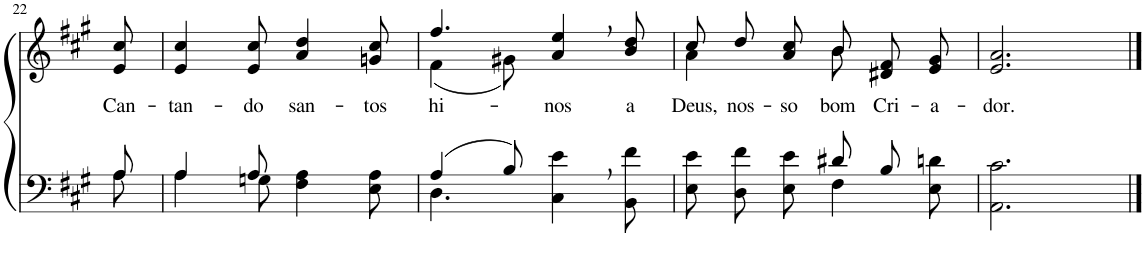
**kern	**kern	**text
*part2	*part1	*part1
*staff2	*staff1	*staff1
*I"Parte III e IV	*I"Parte I e II	*
!!LO:PB:g=z
*clefF4	*clefG2	*
*Trd1c2	*Trd1c2	*
*k[f#c#g#]	*k[f#c#g#]	*
*M6/8	*M6/8	*
=22	=22	=22
*^	*	*
!	!	!	!LO:LY:b
8A/	8A\	8e/ 8cc#/	Can-
=23	=23	=23	=23
!	!	!	!LO:LY:b
4A/	4A\	4e/ 4cc#/	-tan-
!	!	!	!LO:LY:b
8A/	8Gn\	8e/ 8cc#/	-do
!	!	!	!LO:LY:b
4.ryy	4F#\ 4A\	4a/ 4dd/	san-
!	!	!	!LO:LY:b
.	8E\ 8A\	8gn/ 8cc#/	-tos
=24	=24	=24	=24
!	!	!	!LO:LY:b
*	*	*^	*
(4A/	4.D\	4.ff#/	(4f#\	hi-
8B/)	.	.	8g#X\)	.
!	!	!	!	!LO:LY:b
4ryy	4C#\ 4e\	4a/, 4ee/,	4.ryy	-nos
!	!	!	!	!LO:LY:b
8ryy	8BB\ 8f#\	8b/ 8dd/	.	a
=25	=25	=25	=25	=25
!	!	!	!	!LO:LY:b
4.ryy	8E\ 8e\L	4a\	8cc#\L	Deus,
!	!	!	!	!LO:LY:b
.	8D\ 8f#\	.	8dd\	nos-
!	!	!	!	!LO:LY:b
.	8E\ 8e\J	8ryy	8a\ 8cc#\J	-so
!	!	!	!	!LO:LY:b
8d#X/L	4F#\	8b\	8b/L	bom
!	!	!	!	!LO:LY:b
8B/J	.	4ryy	8d#X/ 8f#/	Cri-
!	!	!	!	!LO:LY:b
8ryy	8E\ 8dn\	.	8e/ 8g#/J	-a-
=26	=26	=26	=26	=26
!	!	!	!	!LO:LY:b
*v	*v	*	*	*
*	*v	*v	*
2.AA\ 2.c#\	2.e/ 2.a/	-dor.
==	==	==
*-	*-	*-
